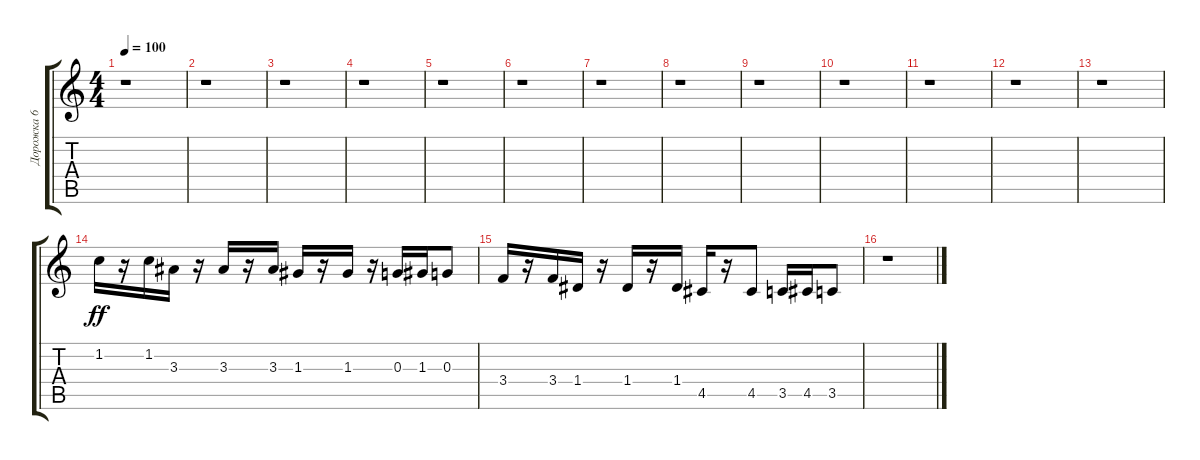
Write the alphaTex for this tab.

\track ("Дорожка 6" "Дорожка 6") {instrument overdrivenguitar}
\staff {score tabs}
\tuning (E4 B3 G3 D3 A2 E2) {hide}
\ts (4 4)
\tempo 100
\clef g2
\ks c
r.1{dy ff instrument overdrivenguitar} |
r.1 |
r.1 |
r.1 |
r.1 |
r.1 |
r.1 |
r.1 |
r.1 |
r.1 |
r.1 |
r.1 |
r.1 |
1.2.16 r.16 1.2.16 3.3.16 r.16 3.3.16 r.16 3.3.16 1.3.16 r.16 1.3.16 r.16 0.3.16 1.3.16 0.3.8 |
3.4.16 r.16 3.4.16 1.4.16 r.16 1.4.16 r.16 1.4.16 4.5.16 r.16 4.5.8 3.5.16 4.5.16 3.5.8 |
r.1
